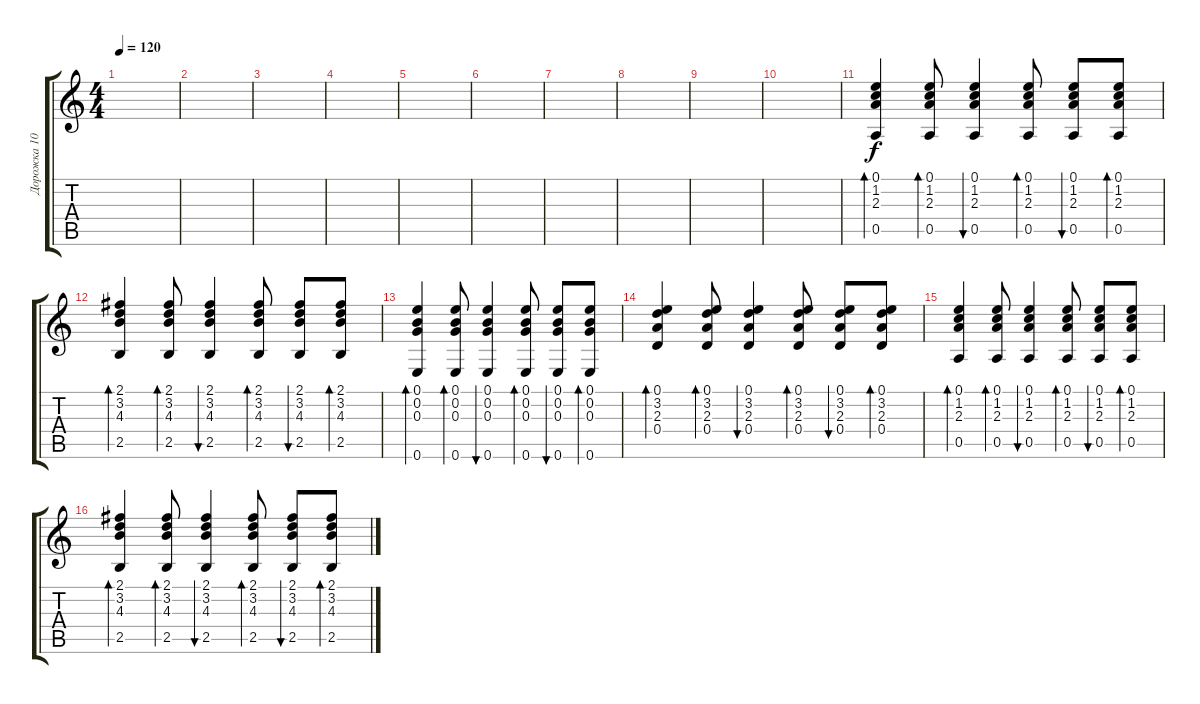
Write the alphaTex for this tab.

\track ("Дорожка 10" "Дорожка 10") {instrument acousticguitarsteel}
\staff {score tabs}
\tuning (E4 B3 G3 D3 A2 E2) {hide}
\ts (4 4)
\tempo 120
\clef g2
\ks c
|
|
|
|
|
|
|
|
|
|
(0.1 1.2 2.3 0.5).4{bd 60} (0.1 1.2 2.3 0.5).8{bd 60} (0.1 1.2 2.3 0.5).4{bu 60} (0.1 1.2 2.3 0.5).8{bd 60} (0.1 1.2 2.3 0.5).8{bu 60} (0.1 1.2 2.3 0.5).8{bd 60} |
(2.1 3.2 4.3 2.5).4{bd 60} (2.1 3.2 4.3 2.5).8{bd 60} (2.1 3.2 4.3 2.5).4{bu 60} (2.1 3.2 4.3 2.5).8{bd 60} (2.1 3.2 4.3 2.5).8{bu 60} (2.1 3.2 4.3 2.5).8{bd 60} |
(0.1 0.2 0.3 0.6).4{bd 60} (0.1 0.2 0.3 0.6).8{bd 60} (0.1 0.2 0.3 0.6).4{bu 60} (0.1 0.2 0.3 0.6).8{bd 60} (0.1 0.2 0.3 0.6).8{bu 60} (0.1 0.2 0.3 0.6).8{bd 60} |
(0.1 3.2 2.3 0.4).4{bd 60} (0.1 3.2 2.3 0.4).8{bd 60} (0.1 3.2 2.3 0.4).4{bu 60} (0.1 3.2 2.3 0.4).8{bd 60} (0.1 3.2 2.3 0.4).8{bu 60} (0.1 3.2 2.3 0.4).8{bd 60} |
(0.1 1.2 2.3 0.5).4{bd 60} (0.1 1.2 2.3 0.5).8{bd 60} (0.1 1.2 2.3 0.5).4{bu 60} (0.1 1.2 2.3 0.5).8{bd 60} (0.1 1.2 2.3 0.5).8{bu 60} (0.1 1.2 2.3 0.5).8{bd 60} |
(2.1 3.2 4.3 2.5).4{bd 60} (2.1 3.2 4.3 2.5).8{bd 60} (2.1 3.2 4.3 2.5).4{bu 60} (2.1 3.2 4.3 2.5).8{bd 60} (2.1 3.2 4.3 2.5).8{bu 60} (2.1 3.2 4.3 2.5).8{bd 60}
